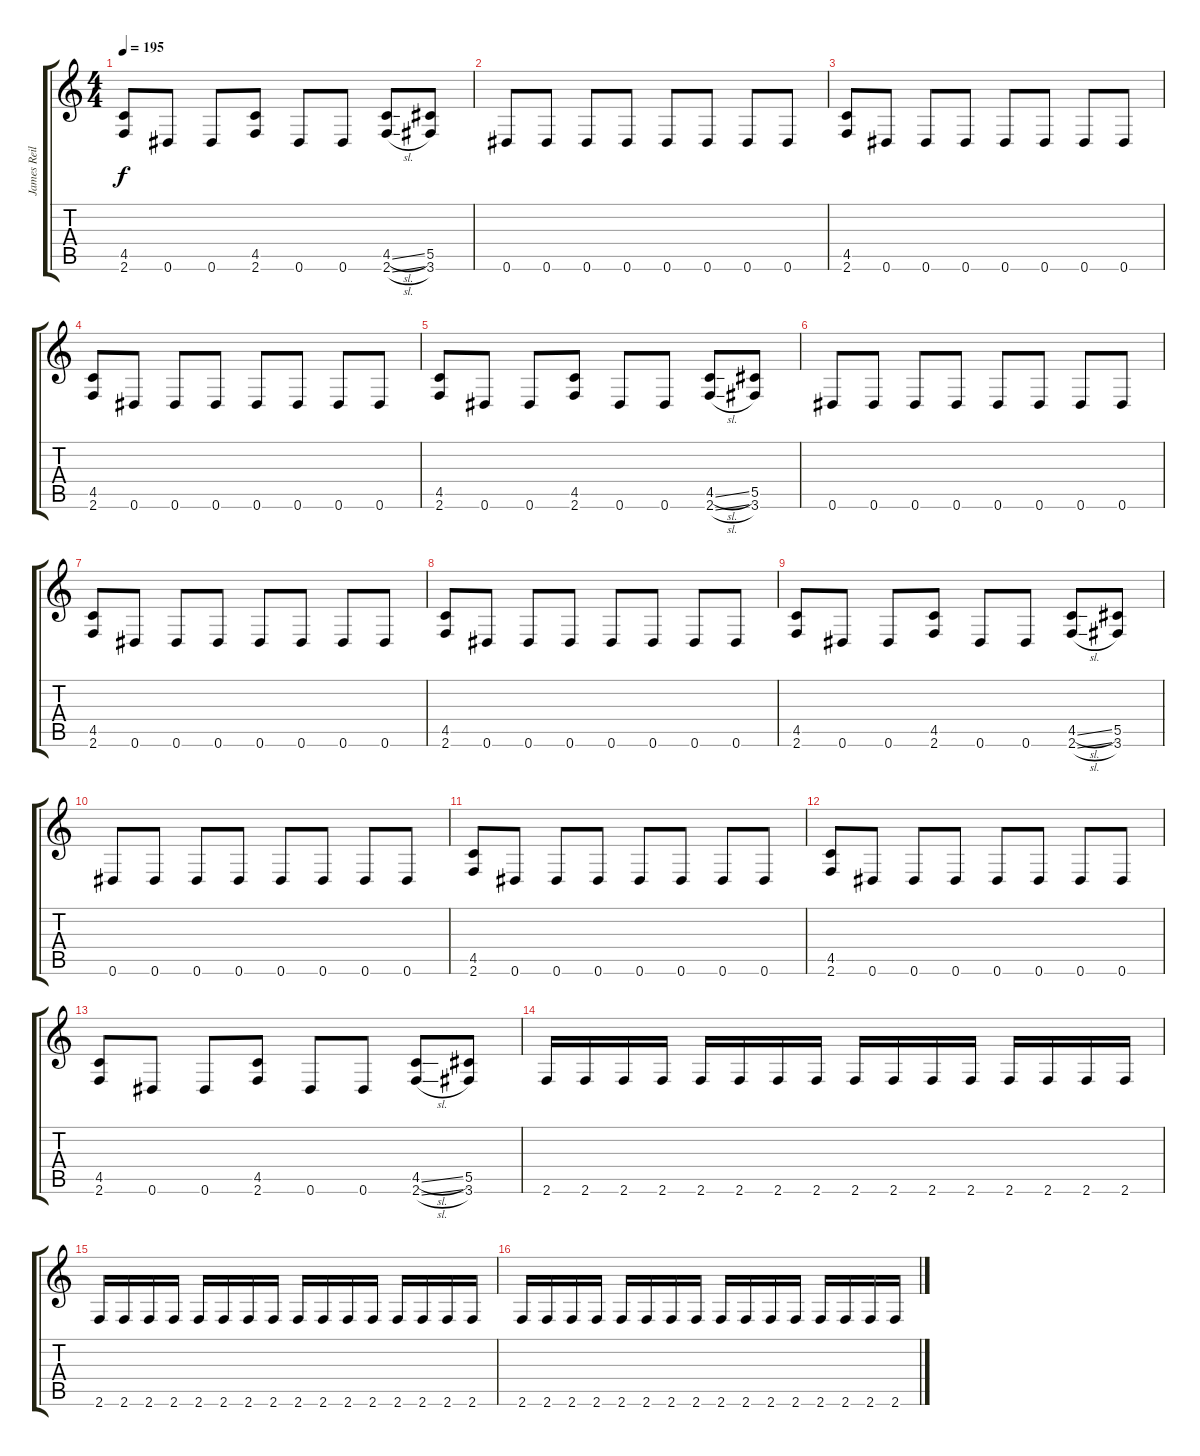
\track ("James Reilly" "James Reil") {instrument distortionguitar}
\staff {score tabs}
\tuning (Eb4 Bb3 Gb3 Db3 Ab2 Eb2) {hide}
\ts (4 4)
\tempo 195
\clef g2
\ks c
(4.5 2.6).8{dy f} 0.6.8 0.6.8 (4.5 2.6).8 0.6.8 0.6.8 (4.5{sl} 2.6{sl}).8 (5.5 3.6).8 |
0.6.8 0.6.8 0.6.8 0.6.8 0.6.8 0.6.8 0.6.8 0.6.8 |
(4.5 2.6).8 0.6.8 0.6.8 0.6.8 0.6.8 0.6.8 0.6.8 0.6.8 |
(4.5 2.6).8 0.6.8 0.6.8 0.6.8 0.6.8 0.6.8 0.6.8 0.6.8 |
(4.5 2.6).8 0.6.8 0.6.8 (4.5 2.6).8 0.6.8 0.6.8 (4.5{sl} 2.6{sl}).8 (5.5 3.6).8 |
0.6.8 0.6.8 0.6.8 0.6.8 0.6.8 0.6.8 0.6.8 0.6.8 |
(4.5 2.6).8 0.6.8 0.6.8 0.6.8 0.6.8 0.6.8 0.6.8 0.6.8 |
(4.5 2.6).8 0.6.8 0.6.8 0.6.8 0.6.8 0.6.8 0.6.8 0.6.8 |
(4.5 2.6).8 0.6.8 0.6.8 (4.5 2.6).8 0.6.8 0.6.8 (4.5{sl} 2.6{sl}).8 (5.5 3.6).8 |
0.6.8 0.6.8 0.6.8 0.6.8 0.6.8 0.6.8 0.6.8 0.6.8 |
(4.5 2.6).8 0.6.8 0.6.8 0.6.8 0.6.8 0.6.8 0.6.8 0.6.8 |
(4.5 2.6).8 0.6.8 0.6.8 0.6.8 0.6.8 0.6.8 0.6.8 0.6.8 |
(4.5 2.6).8 0.6.8 0.6.8 (4.5 2.6).8 0.6.8 0.6.8 (4.5{sl} 2.6{sl}).8 (5.5 3.6).8 |
2.6.16 2.6.16 2.6.16 2.6.16 2.6.16 2.6.16 2.6.16 2.6.16 2.6.16 2.6.16 2.6.16 2.6.16 2.6.16 2.6.16 2.6.16 2.6.16 |
2.6.16 2.6.16 2.6.16 2.6.16 2.6.16 2.6.16 2.6.16 2.6.16 2.6.16 2.6.16 2.6.16 2.6.16 2.6.16 2.6.16 2.6.16 2.6.16 |
2.6.16 2.6.16 2.6.16 2.6.16 2.6.16 2.6.16 2.6.16 2.6.16 2.6.16 2.6.16 2.6.16 2.6.16 2.6.16 2.6.16 2.6.16 2.6.16
